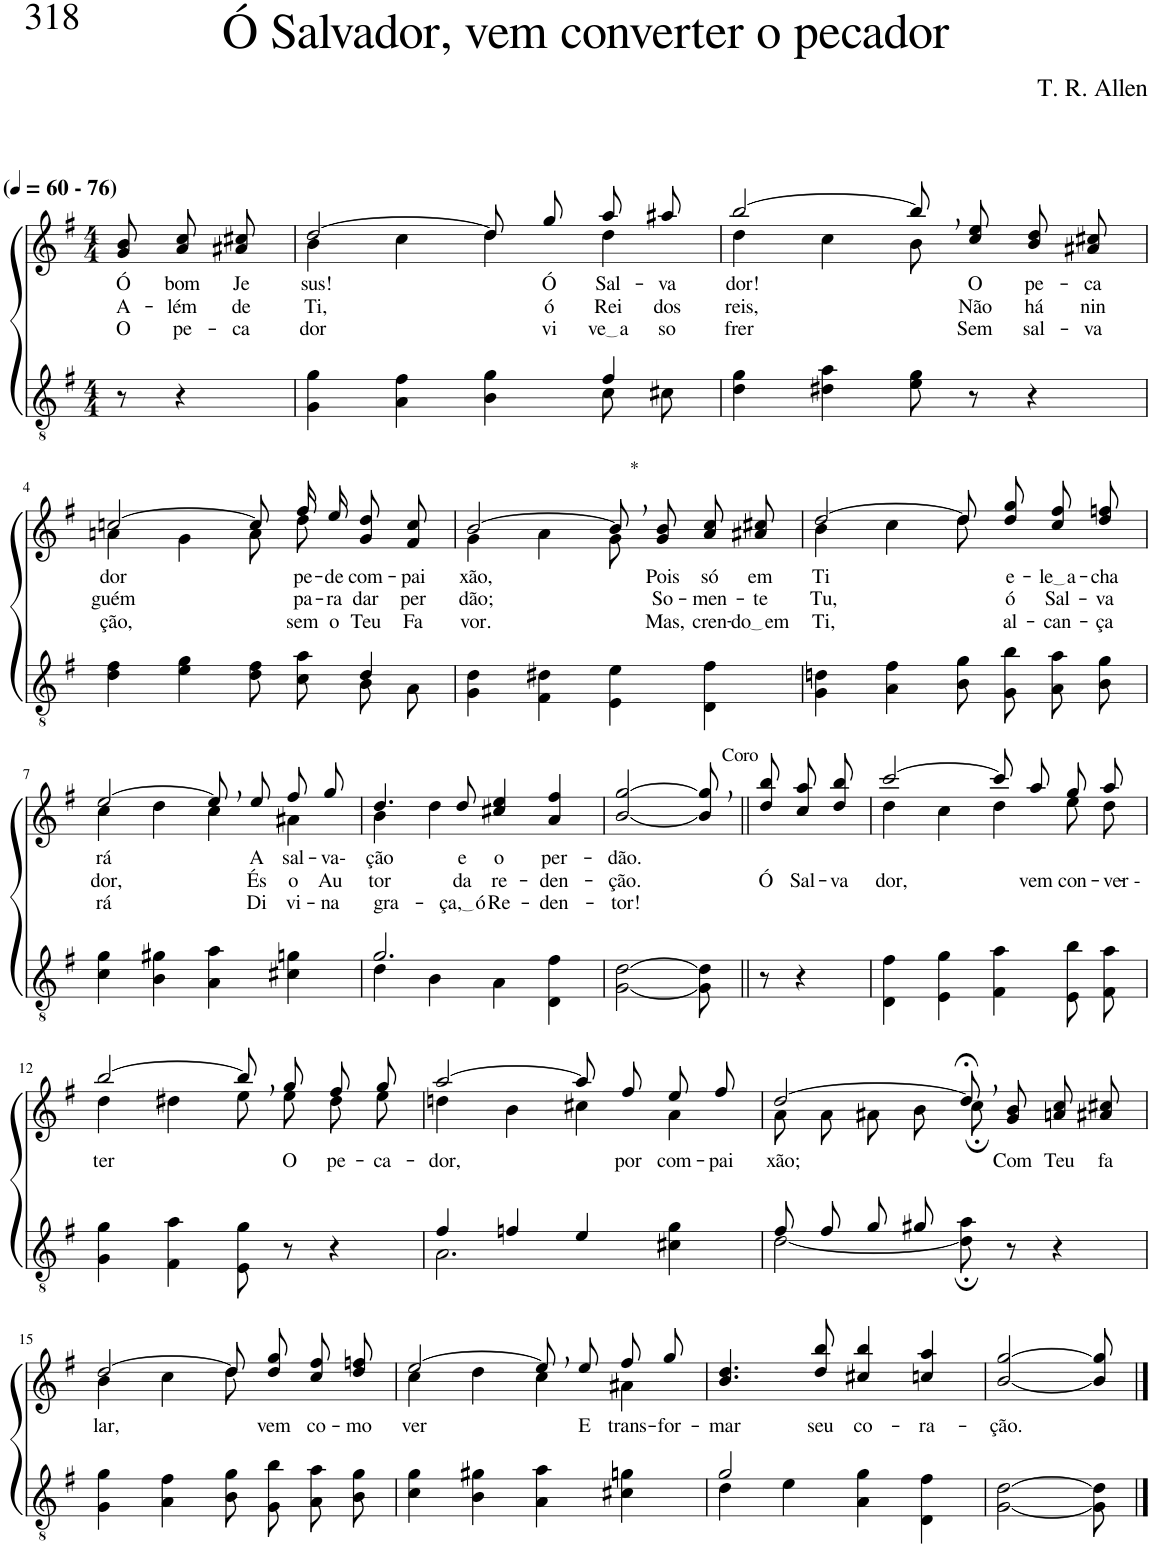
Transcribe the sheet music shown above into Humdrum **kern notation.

**kern	**kern	**text	**text	**text
*part2	*part1	*part1	*part1	*part1
*staff2	*staff1	*staff1	*staff1	*staff1
*I"Parte III e IV	*I"Parte I e II	*	*	*
*clefGv2	*clefG2	*	*	*
*Trd5c9	*Trd5c9	*	*	*
*k[f#]	*k[f#]	*	*	*
*M4/4	*M4/4	*	*	*
*MM60	*MM60	*	*	*
=1	=1	=1	=1	=1
!	!LO:TX:a:B:t=(	!	!	!
!	!LO:TX:a:B:t=- 76)	!	!	!
!	!	!LO:LY:b	!LO:LY:b	!LO:LY:b
8r	8g/ 8b/	Ó	A-	O
!	!	!LO:LY:b	!LO:LY:b	!LO:LY:b
4r	8a\ 8cc\L	bom	-lém	pe-
!	!	!LO:LY:b	!LO:LY:b	!LO:LY:b
.	8a#X\ 8cc#X\J	Je-	de	-ca-
=2	=2	=2	=2	=2
*^	*^	*	*	*
!	!	!	!	!LO:LY:b	!LO:LY:b	!LO:LY:b
2.ryy	4G\ 4g\	[2dd/	4b\	-sus!	Ti,	-dor
.	4A\ 4f#\	.	4cc\	.	.	.
.	4B\ 4g\	8dd/L]	4dd\	.	.	.
!	!	!	!	!LO:LY:b	!LO:LY:b	!LO:LY:b
.	.	8gg/J	.	Ó	ó	vi-
!	!	!	!	!LO:LY:b	!LO:LY:b	!LO:LY:b
4f#/	8c\L	8aa/L	4dd\	Sal-	Rei	ve a
!	!	!	!	!LO:LY:b	!LO:LY:b	!LO:LY:b
.	8c#X\J	8aa#X/J	.	-va-	dos	so-
=3	=3	=3	=3	=3	=3	=3
!	!	!	!	!LO:LY:b	!LO:LY:b	!LO:LY:b
*v	*v	*	*	*	*	*
4d\ 4g\	[2bb/	4dd\	-dor!	reis,	-frer
4d#X\ 4a\	.	4cc\	.	.	.
8e\ 8g\	8bb,\L]	8b\	.	.	.
!	!	!	!LO:LY:b	!LO:LY:b	!LO:LY:b
8r	8cc\ 8ee\J	4.ryy	O	Não	Sem
!	!	!	!LO:LY:b	!LO:LY:b	!LO:LY:b
4r	8b\ 8dd\L	.	pe-	há	sal-
!	!	!	!LO:LY:b	!LO:LY:b	!LO:LY:b
.	8a#X\ 8cc#X\J	.	-ca-	nin-	-va-
!!LO:LB:g=z	!!
=4	=4	=4	=4	=4	=4
*^	*	*	*	*	*
!	!	!	!	!LO:LY:b	!LO:LY:b	!LO:LY:b
4d\ 4f#\	2.ryy	[2ccn/	4an\	-dor	-guém	-ção,
4e\ 4g\	.	.	4g\	.	.	.
8d\ 8f#\L	.	8cc/L]	8a\L	.	.	.
!	!	!	!	!LO:LY:b	!LO:LY:b	!LO:LY:b
8c\ 8a\J	.	16ff#/L	8dd\J	pe-	pa-	sem
!	!	!	!	!LO:LY:b	!LO:LY:b	!LO:LY:b
.	.	16ee/JJ	.	-de	-ra	o
!	!	!	!	!LO:LY:b	!LO:LY:b	!LO:LY:b
8B\L	4d/	8g/ 8dd/L	4ryy	com-	dar	Teu
!	!	!	!	!LO:LY:b	!LO:LY:b	!LO:LY:b
8A\J	.	8f#/ 8cc/J	.	-pai-	per-	Fa-
*v	*v	*	*	*	*	*
=5	=5	=5	=5	=5	=5
!	!	!	!LO:LY:b	!LO:LY:b	!LO:LY:b
4G\ 4d\	[2b/	4g\	-xão,	-dão;	-vor.
4F#\ 4d#X\	.	4a\	.	.	.
!	!LO:TX:a:t=*	!	!	!	!
4E\ 4e\	8b,\L]	8g\	.	.	.
!	!	!	!LO:LY:b	!LO:LY:b	!LO:LY:b
.	8g\ 8b\J	4.ryy	Pois	So-	Mas,
!	!	!	!LO:LY:b	!LO:LY:b	!LO:LY:b
4D\ 4f#\	8a\ 8cc\L	.	só	-men-	cren-
!	!	!	!LO:LY:b	!LO:LY:b	!LO:LY:b
.	8a#X\ 8cc#X\J	.	em	-te	do em
=6	=6	=6	=6	=6	=6
!	!	!	!LO:LY:b	!LO:LY:b	!LO:LY:b
4G\ 4dn\	[2dd/	4b\	Ti	Tu,	Ti,
4A\ 4f#\	.	4cc\	.	.	.
8B\ 8g\L	8dd\L]	8dd\	.	.	.
!	!	!	!LO:LY:b	!LO:LY:b	!LO:LY:b
8G\ 8b\J	8dd\ 8gg\J	4.ryy	e-	ó	al-
!	!	!	!LO:LY:b	!LO:LY:b	!LO:LY:b
8A\ 8a\L	8cc\ 8ff#\L	.	le a	Sal-	-can-
!	!	!	!LO:LY:b	!LO:LY:b	!LO:LY:b
8B\ 8g\J	8dd\ 8ffn\J	.	-cha-	-va-	-ça-
!!LO:LB:g=z	!!
=7	=7	=7	=7	=7	=7
!	!	!	!LO:LY:b	!LO:LY:b	!LO:LY:b
4c\ 4g\	[2ee/	4cc\	-rá	-dor,	-rá
4B\ 4g#X\	.	4dd\	.	.	.
4A\ 4a\	8ee,/L]	4cc\	.	.	.
!	!	!	!LO:LY:b	!LO:LY:b	!LO:LY:b
.	8ee/J	.	A	És	Di-
!	!	!	!LO:LY:b	!LO:LY:b	!LO:LY:b
4c#X\ 4gn\	8ff#/L	4a#X\	sal-	o	-vi-
!	!	!	!LO:LY:b	!LO:LY:b	!LO:LY:b
.	8gg/J	.	-va--	Au-	-na
=8	=8	=8	=8	=8	=8
*^	*	*	*	*	*
!	!	!	!	!LO:LY:b	!LO:LY:b	!LO:LY:b
2.g/	4d\	4.dd/	4b\	-ção	-tor	gra-
.	4B\	.	4dd\	.	.	.
!	!	!	!	!LO:LY:b	!LO:LY:b	!LO:LY:b
.	.	8dd/	.	e	da	ça, ó
!	!	!	!	!LO:LY:b	!LO:LY:b	!LO:LY:b
.	4A\	4cc#X/ 4ee/	2ryy	o	re-	Re-
!	!	!	!	!LO:LY:b	!LO:LY:b	!LO:LY:b
4ryy	4D\ 4f#\	4a/ 4ff#/	.	per-	-den-	-den-
*	*	*v	*v	*	*	*
=9	=9	=9	=9	=9	=9
!	!	!	!LO:LY:b	!LO:LY:b	!LO:LY:b
*v	*v	*	*	*	*
[2G\ [2d\	[2b/ [2gg/	-dão.	-ção.	-tor!
!	!LO:TX:a:t=Coro	!	!	!
8G\] 8d\]	8b/], 8gg/],	.	.	.
=10||	=10||	=10||	=10||	=10||
!	!	!	!LO:LY:b	!
8r	8dd/ 8bb/	.	Ó	.
!	!	!	!LO:LY:b	!
4r	8cc\ 8aa\L	.	Sal-	.
!	!	!	!LO:LY:b	!
.	8dd\ 8bb\J	.	-va-	.
=11	=11	=11	=11	=11
*	*^	*	*	*
!	!	!	!	!LO:LY:b	!
4D\ 4f#\	[2ccc/	4dd\	.	-dor,	.
4E\ 4g\	.	4cc\	.	.	.
4F#\ 4a\	8ccc/L]	4dd\	.	.	.
!	!	!	!	!LO:LY:b	!
.	8aa/J	.	.	vem	.
!	!	!	!	!LO:LY:b	!
8E\ 8b\L	8gg/L	8ee\L	.	con-	.
!	!	!	!	!LO:LY:b	!
8F#\ 8a\J	8aa/J	8dd\J	.	-ver --	.
!!LO:LB:g=z	!!
=12	=12	=12	=12	=12	=12
!	!	!	!LO:LY:b	!	!
4G\ 4g\	[2bb/	4dd\	ter	.	.
4F#\ 4a\	.	4dd#X\	.	.	.
8E\ 8g\	8bb,/L]	8ee\L	.	.	.
!	!	!	!LO:LY:b	!	!
8r	8gg/J	8ee\J	O	.	.
!	!	!	!LO:LY:b	!	!
4r	8ff#/L	8dd#\L	pe-	.	.
!	!	!	!LO:LY:b	!	!
.	8gg/J	8ee\J	-ca-	.	.
=13	=13	=13	=13	=13	=13
*^	*	*	*	*	*
!	!	!	!	!LO:LY:b	!	!
4f#/	2.A\	[2aa/	4ddn\	-dor,	.	.
4fn/	.	.	4b\	.	.	.
4e/	.	8aa/L]	4cc#X\	.	.	.
!	!	!	!	!LO:LY:b	!	!
.	.	8ff#/J	.	por	.	.
!	!	!	!	!LO:LY:b	!	!
4ryy	4c#X\ 4g\	8ee/L	4a\	com-	.	.
!	!	!	!	!LO:LY:b	!	!
.	.	8ff#/J	.	-pai-	.	.
=14	=14	=14	=14	=14	=14	=14
!	!	!	!	!LO:LY:b	!	!
8f#/L	[2d\	[2dd/	8a\	-xão;	.	.
8f#/J	.	.	8a\L	.	.	.
8g/L	.	.	8a#X\J	.	.	.
8g#X/J	.	.	8b\L	.	.	.
8ryy	8d\]; 8a\;	8dd;<,\L]	8cc;\J	.	.	.
!	!	!	!	!LO:LY:b	!	!
8r	4.ryy	8g\ 8b\J	4.ryy	Com	.	.
!	!	!	!	!LO:LY:b	!	!
4r	.	8an\ 8cc\L	.	Teu	.	.
!	!	!	!	!LO:LY:b	!	!
.	.	8a#X\ 8cc#X\J	.	fa-	.	.
*v	*v	*	*	*	*	*
!!LO:LB:g=z	!!
=15	=15	=15	=15	=15	=15
!	!	!	!LO:LY:b	!	!
4G\ 4g\	[2dd/	4b\	-lar,	.	.
4A\ 4f#\	.	4cc\	.	.	.
8B\ 8g\L	8dd\L]	8dd\	.	.	.
!	!	!	!LO:LY:b	!	!
8G\ 8b\J	8dd\ 8gg\J	4.ryy	vem	.	.
!	!	!	!LO:LY:b	!	!
8A\ 8a\L	8cc\ 8ff#\L	.	co-	.	.
!	!	!	!LO:LY:b	!	!
8B\ 8g\J	8dd\ 8ffn\J	.	-mo-	.	.
=16	=16	=16	=16	=16	=16
!	!	!	!LO:LY:b	!	!
4c\ 4g\	[2ee/	4cc\	-ver	.	.
4B\ 4g#X\	.	4dd\	.	.	.
4A\ 4a\	8ee,/L]	4cc\	.	.	.
!	!	!	!LO:LY:b	!	!
.	8ee/J	.	E	.	.
!	!	!	!LO:LY:b	!	!
4c#X\ 4gn\	8ff#/L	4a#X\	trans-	.	.
!	!	!	!LO:LY:b	!	!
.	8gg/J	.	-for-	.	.
*	*v	*v	*	*	*
=17	=17	=17	=17	=17
*^	*	*	*	*
!	!	!	!LO:LY:b	!	!
2g/	4d\	4.b/ 4.dd/	-mar	.	.
.	4e\	.	.	.	.
!	!	!	!LO:LY:b	!	!
.	.	8dd/ 8bb/	seu	.	.
!	!	!	!LO:LY:b	!	!
2ryy	4A\ 4g\	4cc#X/ 4bb/	co-	.	.
!	!	!	!LO:LY:b	!	!
.	4D\ 4f#\	4ccn/ 4aa/	-ra-	.	.
=18	=18	=18	=18	=18	=18
!	!	!	!LO:LY:b	!	!
*v	*v	*	*	*	*
[2G\ [2d\	[2b/ [2gg/	-ção.	.	.
8G\] 8d\]	8b/] 8gg/]	.	.	.
==	==	==	==	==
*-	*-	*-	*-	*-
